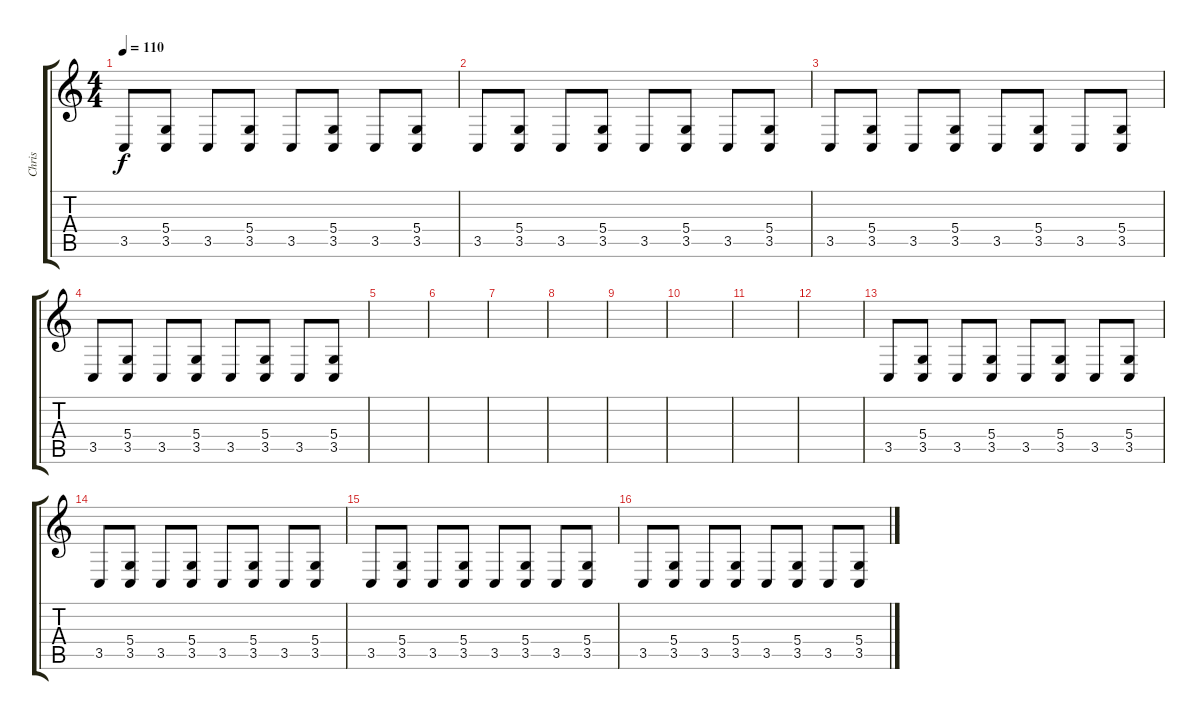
\track ("Chris" "Chris") {instrument melodictom}
\staff {score tabs}
\tuning (E4 B3 G3 D3 A2 E2) {hide}
\ts (4 4)
\tempo 110
\clef g2
\ks c
3.5.8{dy f} (5.4 3.5).8 3.5.8 (5.4 3.5).8 3.5.8 (5.4 3.5).8 3.5.8 (5.4 3.5).8 |
3.5.8 (5.4 3.5).8 3.5.8 (5.4 3.5).8 3.5.8 (5.4 3.5).8 3.5.8 (5.4 3.5).8 |
3.5.8 (5.4 3.5).8 3.5.8 (5.4 3.5).8 3.5.8 (5.4 3.5).8 3.5.8 (5.4 3.5).8 |
3.5.8 (5.4 3.5).8 3.5.8 (5.4 3.5).8 3.5.8 (5.4 3.5).8 3.5.8 (5.4 3.5).8 |
|
|
|
|
|
|
|
|
3.5.8 (5.4 3.5).8 3.5.8 (5.4 3.5).8 3.5.8 (5.4 3.5).8 3.5.8 (5.4 3.5).8 |
3.5.8 (5.4 3.5).8 3.5.8 (5.4 3.5).8 3.5.8 (5.4 3.5).8 3.5.8 (5.4 3.5).8 |
3.5.8 (5.4 3.5).8 3.5.8 (5.4 3.5).8 3.5.8 (5.4 3.5).8 3.5.8 (5.4 3.5).8 |
3.5.8 (5.4 3.5).8 3.5.8 (5.4 3.5).8 3.5.8 (5.4 3.5).8 3.5.8 (5.4 3.5).8
